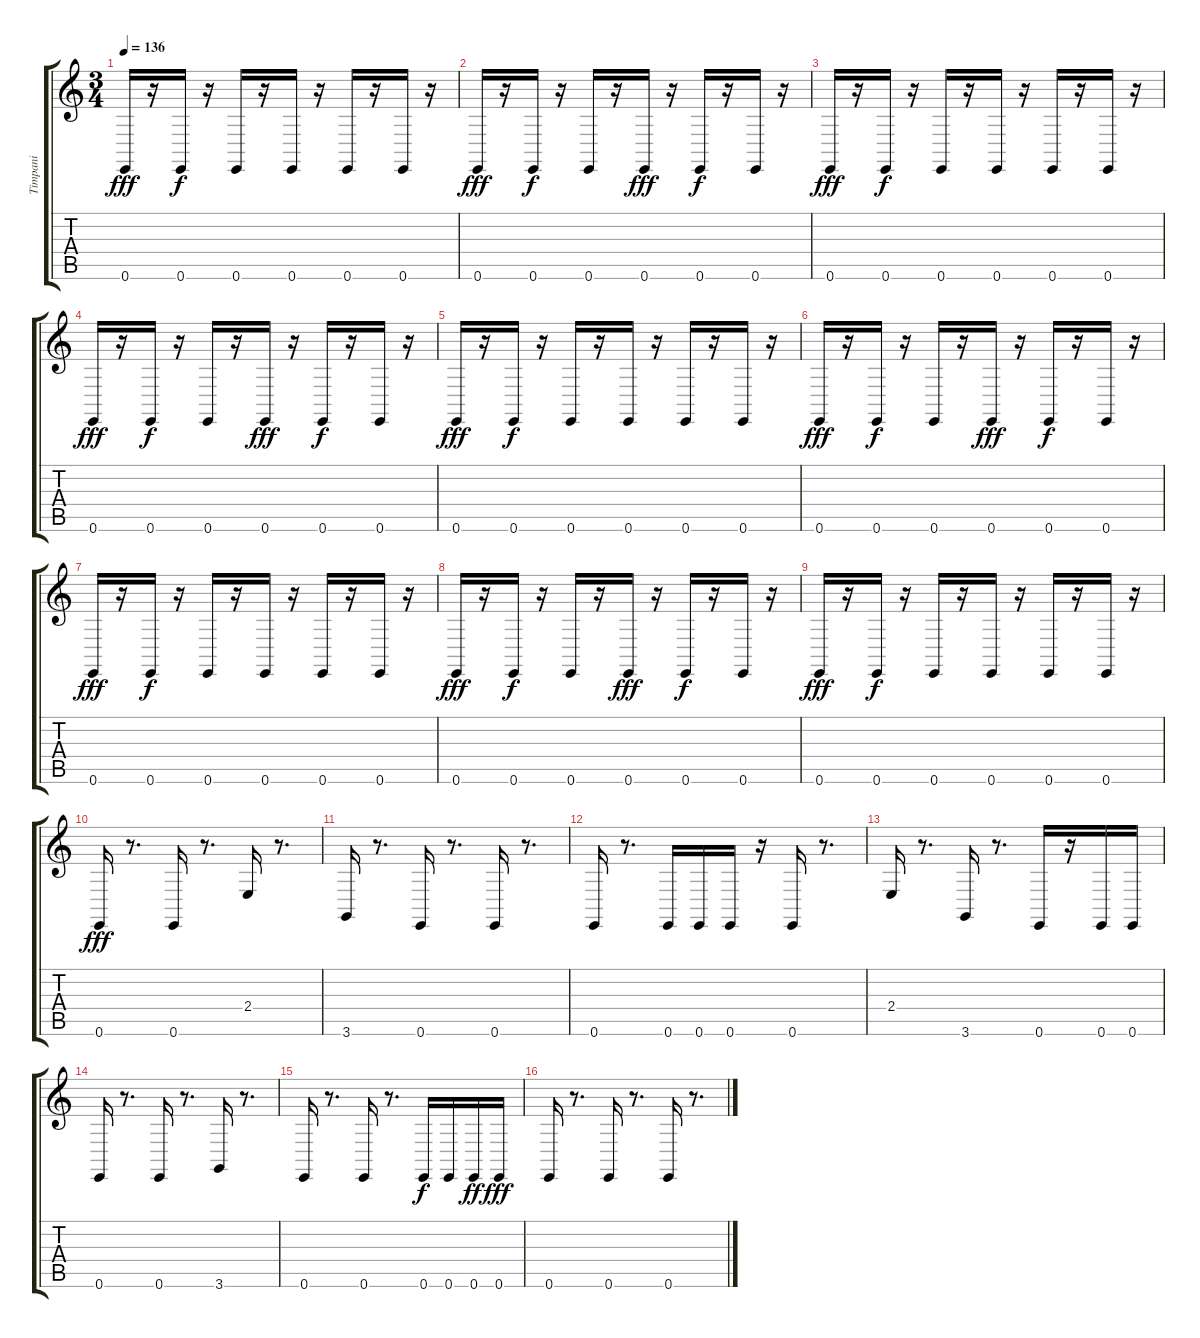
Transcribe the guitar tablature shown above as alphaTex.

\track ("Timpani" "Timpani") {instrument timpani}
\staff {score tabs}
\tuning (E4 B3 G3 D3 A2 E2) {hide}
\ts (3 4)
\tempo 136
\clef g2
\ks c
0.6.16{dy fff} r.16 0.6.16{dy f} r.16 0.6.16 r.16 0.6.16 r.16 0.6.16 r.16 0.6.16 r.16 |
0.6.16{dy fff} r.16 0.6.16{dy f} r.16 0.6.16 r.16 0.6.16{dy fff} r.16 0.6.16{dy f} r.16 0.6.16 r.16 |
0.6.16{dy fff} r.16 0.6.16{dy f} r.16 0.6.16 r.16 0.6.16 r.16 0.6.16 r.16 0.6.16 r.16 |
0.6.16{dy fff} r.16 0.6.16{dy f} r.16 0.6.16 r.16 0.6.16{dy fff} r.16 0.6.16{dy f} r.16 0.6.16 r.16 |
0.6.16{dy fff} r.16 0.6.16{dy f} r.16 0.6.16 r.16 0.6.16 r.16 0.6.16 r.16 0.6.16 r.16 |
0.6.16{dy fff} r.16 0.6.16{dy f} r.16 0.6.16 r.16 0.6.16{dy fff} r.16 0.6.16{dy f} r.16 0.6.16 r.16 |
0.6.16{dy fff} r.16 0.6.16{dy f} r.16 0.6.16 r.16 0.6.16 r.16 0.6.16 r.16 0.6.16 r.16 |
0.6.16{dy fff} r.16 0.6.16{dy f} r.16 0.6.16 r.16 0.6.16{dy fff} r.16 0.6.16{dy f} r.16 0.6.16 r.16 |
0.6.16{dy fff} r.16 0.6.16{dy f} r.16 0.6.16 r.16 0.6.16 r.16 0.6.16 r.16 0.6.16 r.16 |
0.6.16{dy fff} r.8{d} 0.6.16 r.8{d} 2.4.16 r.8{d} |
3.6.16 r.8{d} 0.6.16 r.8{d} 0.6.16 r.8{d} |
0.6.16 r.8{d} 0.6.16 0.6.16 0.6.16 r.16 0.6.16 r.8{d} |
2.4.16 r.8{d} 3.6.16 r.8{d} 0.6.16 r.16 0.6.16 0.6.16 |
0.6.16 r.8{d} 0.6.16 r.8{d} 3.6.16 r.8{d} |
0.6.16 r.8{d} 0.6.16 r.8{d} 0.6.16{dy f} 0.6.16 0.6.16{dy ff} 0.6.16{dy fff} |
0.6.16 r.8{d} 0.6.16 r.8{d} 0.6.16 r.8{d}
